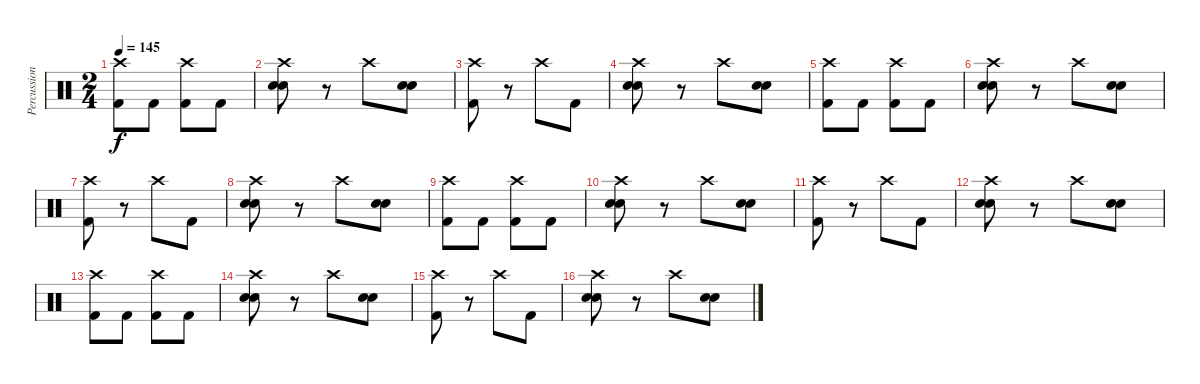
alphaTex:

\track ("Percussion" "Percussion") {instrument percussion}
\staff {score}
\articulation defaults
\ts (2 4)
\tempo 145
\clef neutral
\ks c
("Crash high (hit)" "Kick (hit) 2").8{dy f} "Kick (hit) 2".8 ("Crash high (hit)" "Kick (hit) 2").8 "Kick (hit) 2".8 |
("Crash high (hit)" "Electric Snare (hit)" "Electric Snare (hit)").8 r.8 "Crash high (hit)".8 ("Electric Snare (hit)" "Electric Snare (hit)").8 |
("Crash high (hit)" "Kick (hit) 2").8 r.8 "Crash high (hit)".8 "Kick (hit) 2".8 |
("Crash high (hit)" "Electric Snare (hit)" "Electric Snare (hit)").8 r.8 "Crash high (hit)".8 ("Electric Snare (hit)" "Electric Snare (hit)").8 |
("Crash high (hit)" "Kick (hit) 2").8 "Kick (hit) 2".8 ("Crash high (hit)" "Kick (hit) 2").8 "Kick (hit) 2".8 |
("Crash high (hit)" "Electric Snare (hit)" "Electric Snare (hit)").8 r.8 "Crash high (hit)".8 ("Electric Snare (hit)" "Electric Snare (hit)").8 |
("Crash high (hit)" "Kick (hit) 2").8 r.8 "Crash high (hit)".8 "Kick (hit) 2".8 |
("Crash high (hit)" "Electric Snare (hit)" "Electric Snare (hit)").8 r.8 "Crash high (hit)".8 ("Electric Snare (hit)" "Electric Snare (hit)").8 |
("Crash high (hit)" "Kick (hit) 2").8 "Kick (hit) 2".8 ("Crash high (hit)" "Kick (hit) 2").8 "Kick (hit) 2".8 |
("Crash high (hit)" "Electric Snare (hit)" "Electric Snare (hit)").8 r.8 "Crash high (hit)".8 ("Electric Snare (hit)" "Electric Snare (hit)").8 |
("Crash high (hit)" "Kick (hit) 2").8 r.8 "Crash high (hit)".8 "Kick (hit) 2".8 |
("Crash high (hit)" "Electric Snare (hit)" "Electric Snare (hit)").8 r.8 "Crash high (hit)".8 ("Electric Snare (hit)" "Electric Snare (hit)").8 |
("Crash high (hit)" "Kick (hit) 2").8 "Kick (hit) 2".8 ("Crash high (hit)" "Kick (hit) 2").8 "Kick (hit) 2".8 |
("Crash high (hit)" "Electric Snare (hit)" "Electric Snare (hit)").8 r.8 "Crash high (hit)".8 ("Electric Snare (hit)" "Electric Snare (hit)").8 |
("Crash high (hit)" "Kick (hit) 2").8 r.8 "Crash high (hit)".8 "Kick (hit) 2".8 |
("Crash high (hit)" "Electric Snare (hit)" "Electric Snare (hit)").8 r.8 "Crash high (hit)".8 ("Electric Snare (hit)" "Electric Snare (hit)").8
